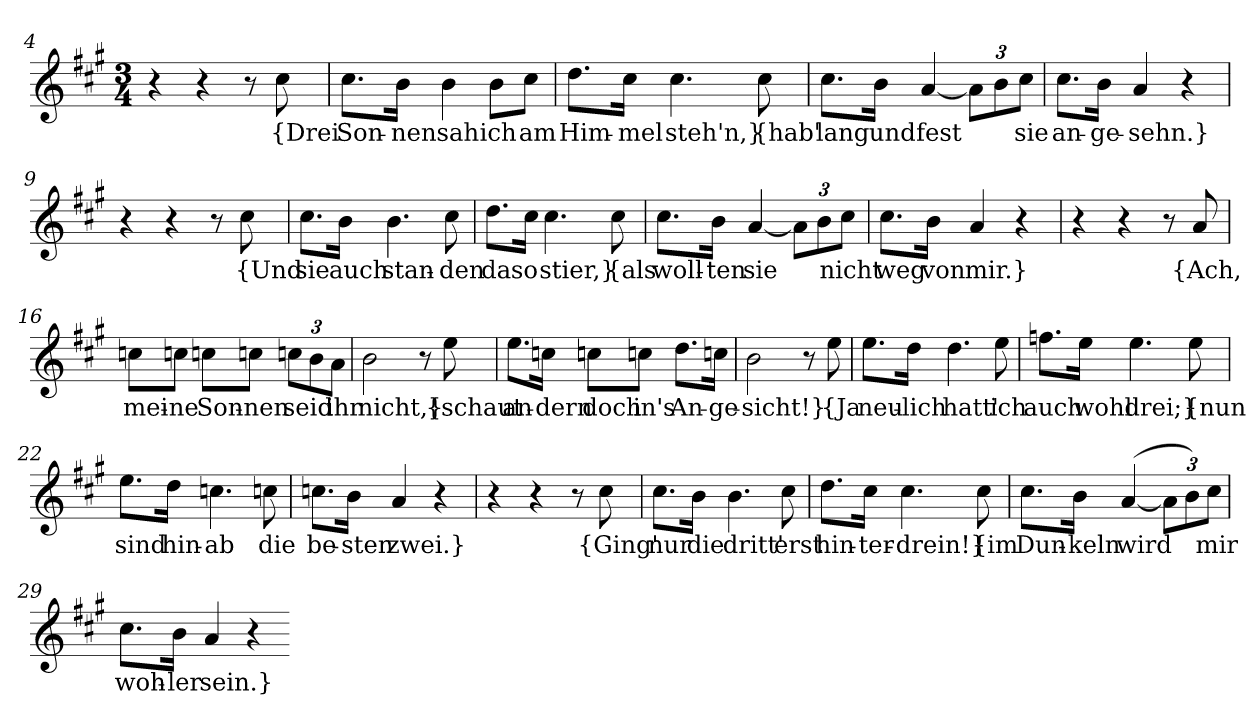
**kern	**text
*part1	*part1
*staff1	*staff1
*clefG2	*
*k[f#c#g#]	*
*M3/4	*
=4	=4
4r	.
4r	.
8r	.
8cc#	{Drei
=5	=5
8.cc#\L	Son-
16b\Jk	-nen
4b	sah
8b\L	ich
8cc#\J	am
=6	=6
8.dd\L	Him-
16cc#\Jk	-mel
4.cc#	steh'n,}
8cc#	{hab'
=7	=7
8.cc#\L	lang
16b\Jk	und
[4a	fest
12a\L]	.
12b\	.
12cc#\J	sie
=8	=8
8.cc#\L	an-
16b\Jk	-ge-
4a	-sehn.}
4r	.
=9	=9
4r	.
4r	.
8r	.
8cc#	{Und
=10	=10
8.cc#\L	sie
16b\Jk	auch
4.b	stan-
8cc#	-den
=11	=11
8.dd\L	da
16cc#\Jk	so
4.cc#	stier,}
8cc#	{als
=12	=12
8.cc#\L	woll-
16b\Jk	-ten
[4a	sie
12a\L]	.
12b\	.
12cc#\J	nicht
=13	=13
8.cc#\L	weg
16b\Jk	von
4a	mir.}
4r	.
=15	=15
4r	.
4r	.
8r	.
8a	{Ach,
=16	=16
8ccn\L	mei-
8ccn\J	-ne
8ccn\L	Son-
8ccn\J	-nen
12ccn\L	seid
12b\	.
12a\J	ihr
=17	=17
2b	nicht,}
8r	.
8ee	{schaut
=18	=18
8.ee\L	an-
16ccn\Jk	-dern
8ccn\L	doch
8ccn\J	in's
8.dd\L	An-
16ccn\Jk	-ge-
=19	=19
2b	-sicht!}
8r	.
8ee	{Ja
=20	=20
8.ee\L	neu-
16dd\Jk	-lich
4.dd	hatt'
8ee	ich
=21	=21
8.ffn\L	auch
16ee\Jk	wohl
4.ee	drei;}
8ee	{nun
=22	=22
8.ee\L	sind
16dd\Jk	hin-
4.ccn	-ab
8ccn	die
=23	=23
8.ccn\L	be-
16b\Jk	-sten
4a	zwei.}
4r	.
=25	=25
4r	.
4r	.
8r	.
8cc#	{Ging'
=26	=26
8.cc#\L	nur
16b\Jk	die
4.b	dritt'
8cc#	erst
=27	=27
8.dd\L	hin-
16cc#\Jk	-ter-
4.cc#	-drein!}
8cc#	{im
=28	=28
8.cc#\L	Dun-
16b\Jk	-keln
([4a	wird
12a\L]	.
12b\)	.
12cc#\J	mir
=29	=29
8.cc#\L	woh-
16b\Jk	-ler
4a	sein.}
4r	.
=-	=-
*-	*-
